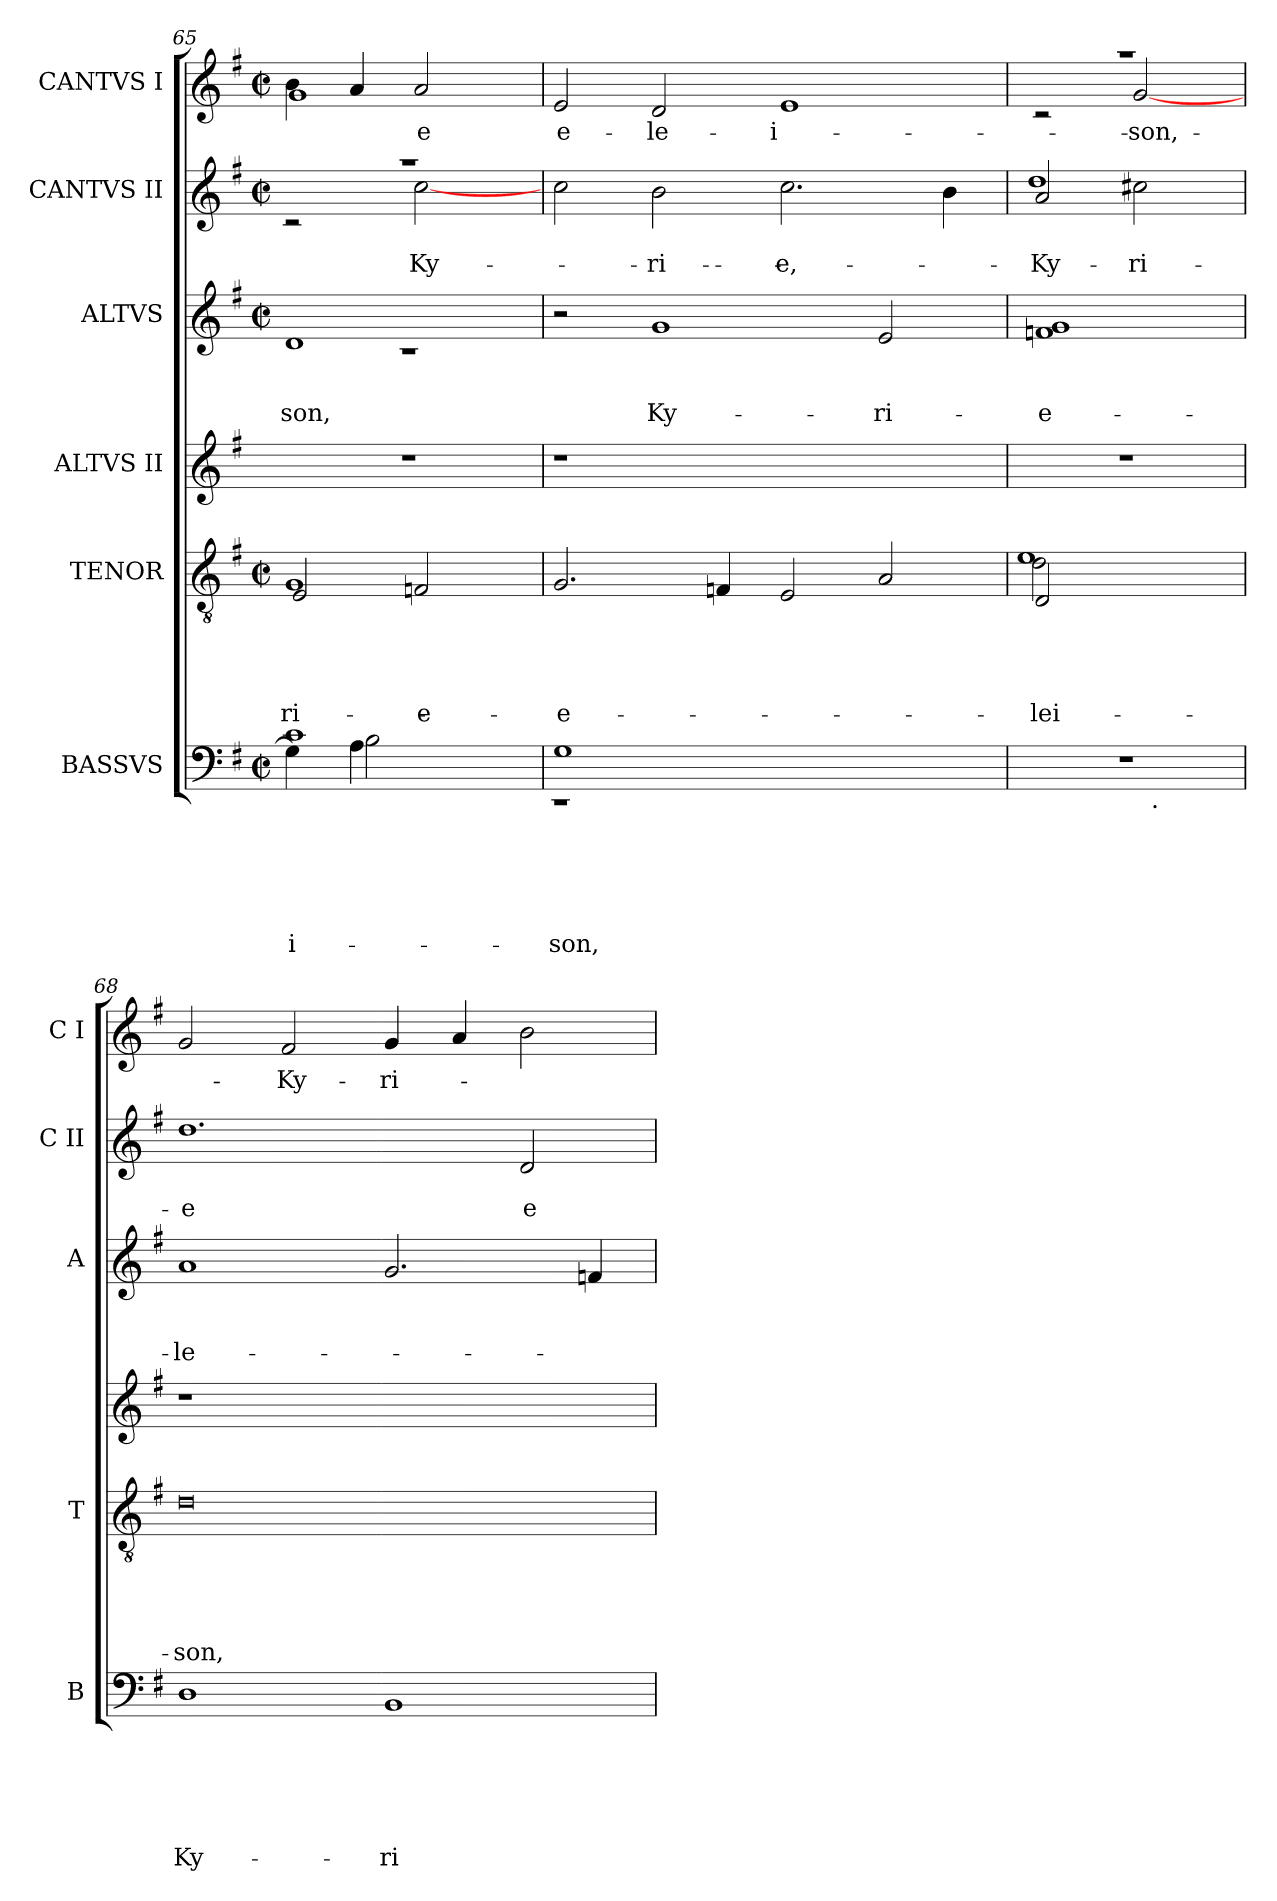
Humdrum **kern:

**kern	**text	**text	**text	**text	**text	**text	**kern	**text	**text	**text	**text	**text	**kern	**kern	**text	**text	**text	**kern	**text	**text	**kern	**text
*part6	*part6	*part6	*part6	*part6	*part6	*part6	*part5	*part5	*part5	*part5	*part5	*part5	*part4	*part3	*part3	*part3	*part3	*part2	*part2	*part2	*part1	*part1
*staff6	*staff6	*staff6	*staff6	*staff6	*staff6	*staff6	*staff5	*staff5	*staff5	*staff5	*staff5	*staff5	*staff4	*staff3	*staff3	*staff3	*staff3	*staff2	*staff2	*staff2	*staff1	*staff1
*I"BASSVS	*	*	*	*	*	*	*I"TENOR	*	*	*	*	*	*I"ALTVS II	*I"ALTVS	*	*	*	*I"CANTVS II	*	*	*I"CANTVS I	*
*I'B	*	*	*	*	*	*	*I'T	*	*	*	*	*	*	*I'A	*	*	*	*I'C II	*	*	*I'C I	*
*clefF4	*	*	*	*	*	*	*clefGv2	*	*	*	*	*	*clefG2	*clefG2	*	*	*	*clefG2	*	*	*clefG2	*
*k[f#]	*	*	*	*	*	*	*k[f#]	*	*	*	*	*	*k[f#]	*k[f#]	*	*	*	*k[f#]	*	*	*k[f#]	*
*G:	*	*	*	*	*	*	*G:	*	*	*	*	*	*G:	*G:	*	*	*	*G:	*	*	*G:	*
*M2/2	*	*	*	*	*	*	*M2/2	*	*	*	*	*	*	*M2/2	*	*	*	*M2/2	*	*	*M2/2	*
*met(c|)	*	*	*	*	*	*	*met(c|)	*	*	*	*	*	*	*met(c|)	*	*	*	*met(c|)	*	*	*met(c|)	*
=65	=65	=65	=65	=65	=65	=65	=65	=65	=65	=65	=65	=65	=65	=65	=65	=65	=65	=65	=65	=65	=65	=65
*^	*	*	*	*	*	*	*	*	*	*	*	*	*	*	*	*	*	*	*	*	*	*
*	*^	*	*	*	*	*	*	*	*	*	*	*	*	*	*	*	*	*	*	*	*	*	*
!	!	!	!	!	!	!	!	!LO:LY:b:rj	!	!	!	!	!	!LO:LY:b	!	!	!	!	!	!	!	!	!	!
*	*	*	*	*	*	*	*	*	*^	*	*	*	*	*	*	*	*	*	*	*	*	*	*	*
!	!	!	!	!	!	!	!	!	!	!	!	!	!	!	!LO:LY:b	!	!	!	!	!LO:LY:b	!	!	!	!	!
*	*	*	*	*	*	*	*	*	*	*	*	*	*	*	*	*	*^	*	*	*	*^	*	*	*^	*
4G\]	4ryy	1c	.	.	.	.	.	-i-	1G	2E/	.	.	.	.	-ri-	1r	1d	1rc	.	.	-son,	1raa	2rc	.	.	4b\	1g	.
4A\	2B\	.	.	.	.	.	.	.	.	.	.	.	.	.	.	.	.	.	.	.	.	.	.	.	.	4a/	.	.
!	!	!	!	!	!	!	!	!	!	!	!	!	!	!	!LO:LY:b	!	!	!	!	!	!	!	!	!	!LO:LY:b	!	!	!LO:LY:b
2ryy	.	.	.	.	.	.	.	.	.	2Fn/	.	.	.	.	-e	.	.	.	.	.	.	.	[<2cc\	.	Ky-	2a/	.	-e
.	4ryy	.	.	.	.	.	.	.	.	.	.	.	.	.	.	.	.	.	.	.	.	.	.	.	.	.	.	.
*	*v	*v	*	*	*	*	*	*	*	*	*	*	*	*	*	*	*v	*v	*	*	*	*v	*v	*	*	*v	*v	*
*	*	*	*	*	*	*	*	*v	*v	*	*	*	*	*	*	*	*	*	*	*	*	*	*	*
!!LO:LB:g=z
=66	=66	=66	=66	=66	=66	=66	=66	=66	=66	=66	=66	=66	=66	=66	=66	=66	=66	=66	=66	=66	=66	=66	=66
!	!LO:N:vis=1	!	!	!	!	!	!LO:LY:b	!	!	!	!	!	!LO:LY:b	!	!	!	!	!	!	!	!	!	!LO:LY:b
1G	0rEE	.	.	.	.	.	-son,	2.G/	.	.	.	.	e-	1r	2r	.	.	.	2cc\	.	.	2e/	e-
!	!	!	!	!	!	!	!	!	!	!	!	!	!	!	!	!	!	!LO:LY:b	!	!	!LO:LY:b	!	!LO:LY:b
.	.	.	.	.	.	.	.	.	.	.	.	.	.	.	1g	.	.	Ky-	2b\	.	-ri-	2d/	-le-
.	.	.	.	.	.	.	.	4Fn/	.	.	.	.	.	.	.	.	.	.	.	.	.	.	.
!	!	!	!	!	!	!	!	!	!	!	!	!	!	!	!	!	!	!	!	!	!LO:LY:b	!	!LO:LY:b
1ryy	.	.	.	.	.	.	.	2E/	.	.	.	.	.	1ryy	.	.	.	.	2.cc\	.	-e,	1e	-i-
!	!	!	!	!	!	!	!	!	!	!	!	!	!	!	!	!	!	!LO:LY:b	!	!	!	!	!
.	.	.	.	.	.	.	.	2A/	.	.	.	.	.	.	2e/	.	.	-ri-	.	.	.	.	.
.	.	.	.	.	.	.	.	.	.	.	.	.	.	.	.	.	.	.	4b\	.	.	.	.
=67	=67	=67	=67	=67	=67	=67	=67	=67	=67	=67	=67	=67	=67	=67	=67	=67	=67	=67	=67	=67	=67	=67	=67
*	*	*	*	*	*	*	*	*^	*	*	*	*	*	*	*	*	*	*	*	*	*	*	*
*	*	*	*	*	*	*	*	*	*^	*	*	*	*	*	*	*	*	*	*	*	*	*	*	*
!	!	!	!	!	!	!	!	!	!	!	!	!	!	!	!LO:LY:b	!	!	!	!	!LO:LY:b:rj	!	!	!LO:LY:b	!	!
*	*	*	*	*	*	*	*	*	*	*	*	*	*	*	*	*	*	*	*	*	*^	*	*	*^	*
1r	2ryy	.	.	.	.	.	.	2D/	2d\	1e	.	.	.	.	-lei-	1r	1fn 1g	.	.	e-	2a/	1dd	.	-Ky-	1raa	2rc	.
!	!	!	!	!	!	!	!	!	!	!	!	!	!	!	!	!	!	!	!	!	!	!	!	!LO:LY:b	!	!	!LO:LY:b
.	32ryy	.	.	.	.	.	.	2ryy	2ryy	.	.	.	.	.	.	.	.	.	.	.	2cc#X\	.	.	ri-	.	[<2g/	-son,
!	!LO:TX:b:t=.	!	!	!	!	!	!	!	!	!	!	!	!	!	!	!	!	!	!	!	!	!	!	!	!	!	!
.	4...ryy	.	.	.	.	.	.	.	.	.	.	.	.	.	.	.	.	.	.	.	.	.	.	.	.	.	.
=68	=68	=68	=68	=68	=68	=68	=68	=68	=68	=68	=68	=68	=68	=68	=68	=68	=68	=68	=68	=68	=68	=68	=68	=68	=68	=68	=68
!	!	!	!	!	!	!	!LO:LY:b	!	!	!	!	!	!	!	!LO:LY:b	!	!	!	!	!LO:LY:b	!	!	!	!LO:LY:b:rj	!	!	!
*v	*v	*	*	*	*	*	*	*	*	*	*	*	*	*	*	*	*	*	*	*	*v	*v	*	*	*v	*v	*
*	*	*	*	*	*	*	*v	*v	*v	*	*	*	*	*	*	*	*	*	*	*	*	*	*	*
1D	.	.	.	.	.	Ky-	0d	.	.	.	.	-son,	1r	1a	.	.	-le-	1.dd	.	-e	2g/	.
!	!	!	!	!	!	!	!	!	!	!	!	!	!	!	!	!	!	!	!	!	!	!LO:LY:b
.	.	.	.	.	.	.	.	.	.	.	.	.	.	.	.	.	.	.	.	.	2f#/	Ky-
!	!	!	!	!	!	!LO:LY:b	!	!	!	!	!	!	!	!	!	!	!	!	!	!	!	!LO:LY:b
1BB	.	.	.	.	.	-ri-	.	.	.	.	.	.	1ryy	2.g/	.	.	.	.	.	.	4g/	-ri-
.	.	.	.	.	.	.	.	.	.	.	.	.	.	.	.	.	.	.	.	.	4a/	.
!	!	!	!	!	!	!	!	!	!	!	!	!	!	!	!	!	!	!	!	!LO:LY:b	!	!
.	.	.	.	.	.	.	.	.	.	.	.	.	.	.	.	.	.	2d/	.	e-	2b\	.
.	.	.	.	.	.	.	.	.	.	.	.	.	.	4fn/	.	.	.	.	.	.	.	.
=	=	=	=	=	=	=	=	=	=	=	=	=	=	=	=	=	=	=	=	=	=	=
*-	*-	*-	*-	*-	*-	*-	*-	*-	*-	*-	*-	*-	*-	*-	*-	*-	*-	*-	*-	*-	*-	*-
